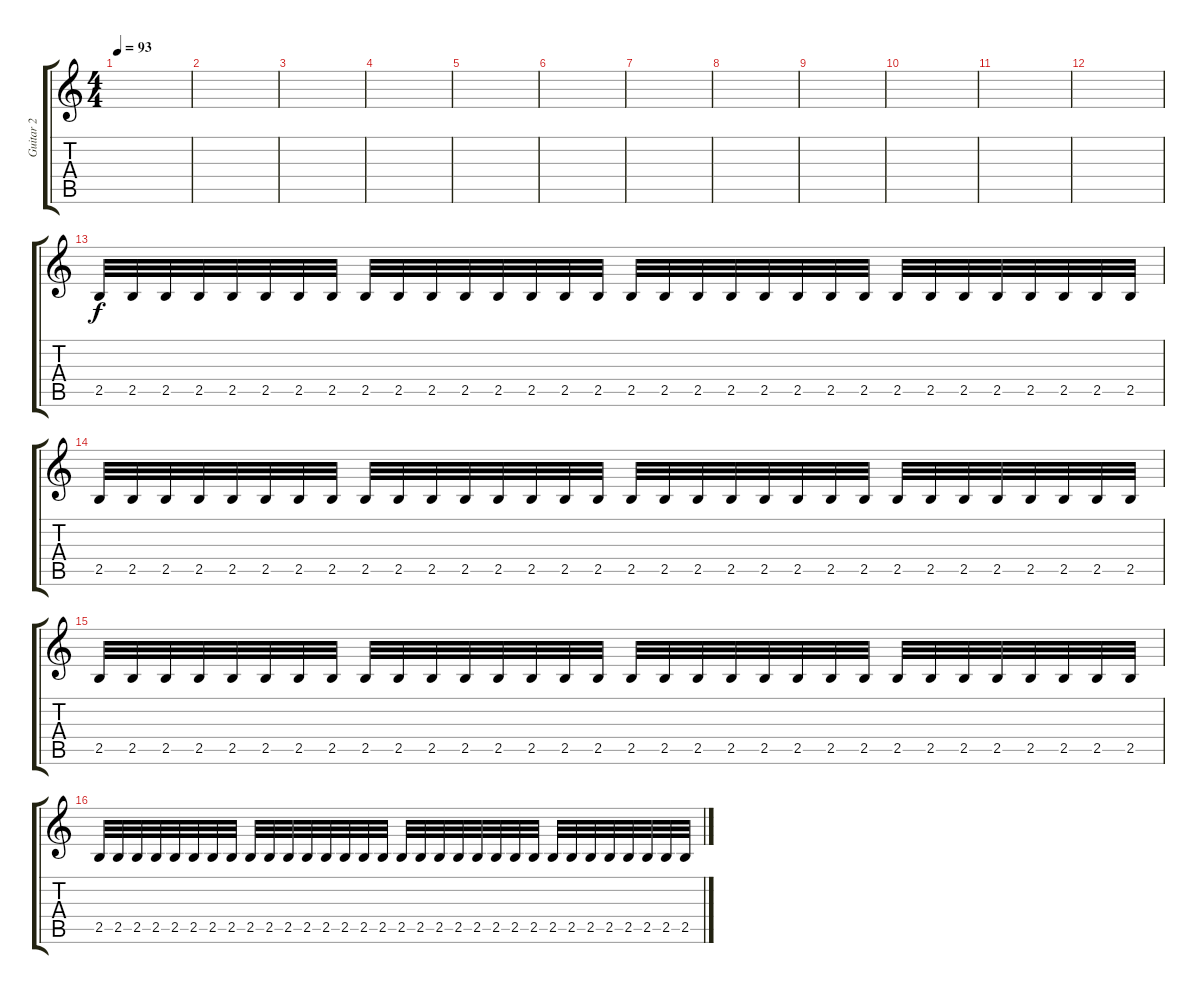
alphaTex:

\track ("Guitar 2" "Guitar 2") {instrument distortionguitar}
\staff {score tabs}
\tuning (E4 B3 G3 D3 A2 D2) {hide}
\ts (4 4)
\tempo 93
\clef g2
\ks c
|
|
|
|
|
|
|
|
|
|
|
|
2.5.32{volume 0} 2.5.32{volume 13} 2.5.32 2.5.32 2.5.32 2.5.32 2.5.32 2.5.32 2.5.32 2.5.32 2.5.32 2.5.32 2.5.32 2.5.32 2.5.32 2.5.32 2.5.32 2.5.32 2.5.32 2.5.32 2.5.32 2.5.32 2.5.32 2.5.32 2.5.32 2.5.32 2.5.32 2.5.32 2.5.32 2.5.32 2.5.32 2.5.32 |
2.5.32{volume 1} 2.5.32 2.5.32 2.5.32 2.5.32 2.5.32 2.5.32 2.5.32 2.5.32 2.5.32 2.5.32 2.5.32 2.5.32 2.5.32 2.5.32 2.5.32 2.5.32 2.5.32 2.5.32 2.5.32 2.5.32 2.5.32 2.5.32 2.5.32 2.5.32 2.5.32 2.5.32 2.5.32 2.5.32 2.5.32 2.5.32 2.5.32 |
2.5.32 2.5.32{volume 13} 2.5.32 2.5.32 2.5.32 2.5.32 2.5.32 2.5.32 2.5.32 2.5.32 2.5.32 2.5.32 2.5.32 2.5.32 2.5.32 2.5.32 2.5.32 2.5.32 2.5.32 2.5.32 2.5.32 2.5.32 2.5.32 2.5.32 2.5.32 2.5.32 2.5.32 2.5.32 2.5.32 2.5.32 2.5.32 2.5.32 |
2.5.32{volume 1} 2.5.32 2.5.32 2.5.32 2.5.32 2.5.32 2.5.32 2.5.32 2.5.32 2.5.32 2.5.32 2.5.32 2.5.32 2.5.32 2.5.32 2.5.32 2.5.32 2.5.32 2.5.32 2.5.32 2.5.32 2.5.32 2.5.32 2.5.32 2.5.32 2.5.32 2.5.32 2.5.32 2.5.32 2.5.32 2.5.32 2.5.32
